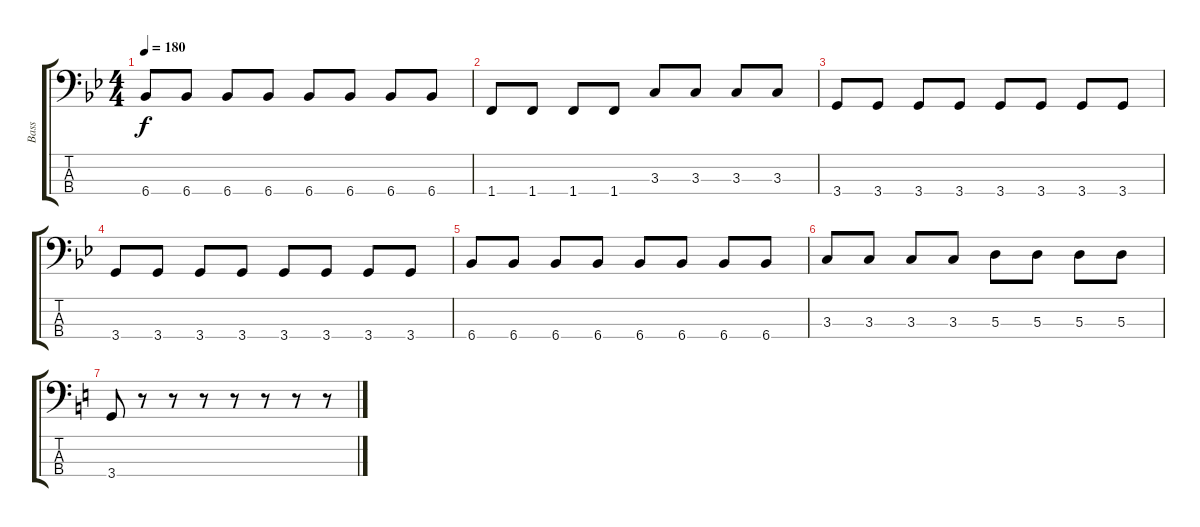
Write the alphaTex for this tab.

\track ("Bass" "Bass") {instrument electricbasspick}
\staff {score tabs}
\tuning (G2 D2 A1 E1) {hide}
\ts (4 4)
\tempo 180
\clef f4
\ks bb
6.4.8{dy f} 6.4.8 6.4.8 6.4.8 6.4.8 6.4.8 6.4.8 6.4.8 |
1.4.8 1.4.8 1.4.8 1.4.8 3.3.8 3.3.8 3.3.8 3.3.8 |
3.4.8 3.4.8 3.4.8 3.4.8 3.4.8 3.4.8 3.4.8 3.4.8 |
3.4.8 3.4.8 3.4.8 3.4.8 3.4.8 3.4.8 3.4.8 3.4.8 |
6.4.8 6.4.8 6.4.8 6.4.8 6.4.8 6.4.8 6.4.8 6.4.8 |
3.3.8 3.3.8 3.3.8 3.3.8 5.3.8 5.3.8 5.3.8 5.3.8 |
\ks c
3.4.8 r.8 r.8 r.8 r.8 r.8 r.8 r.8
